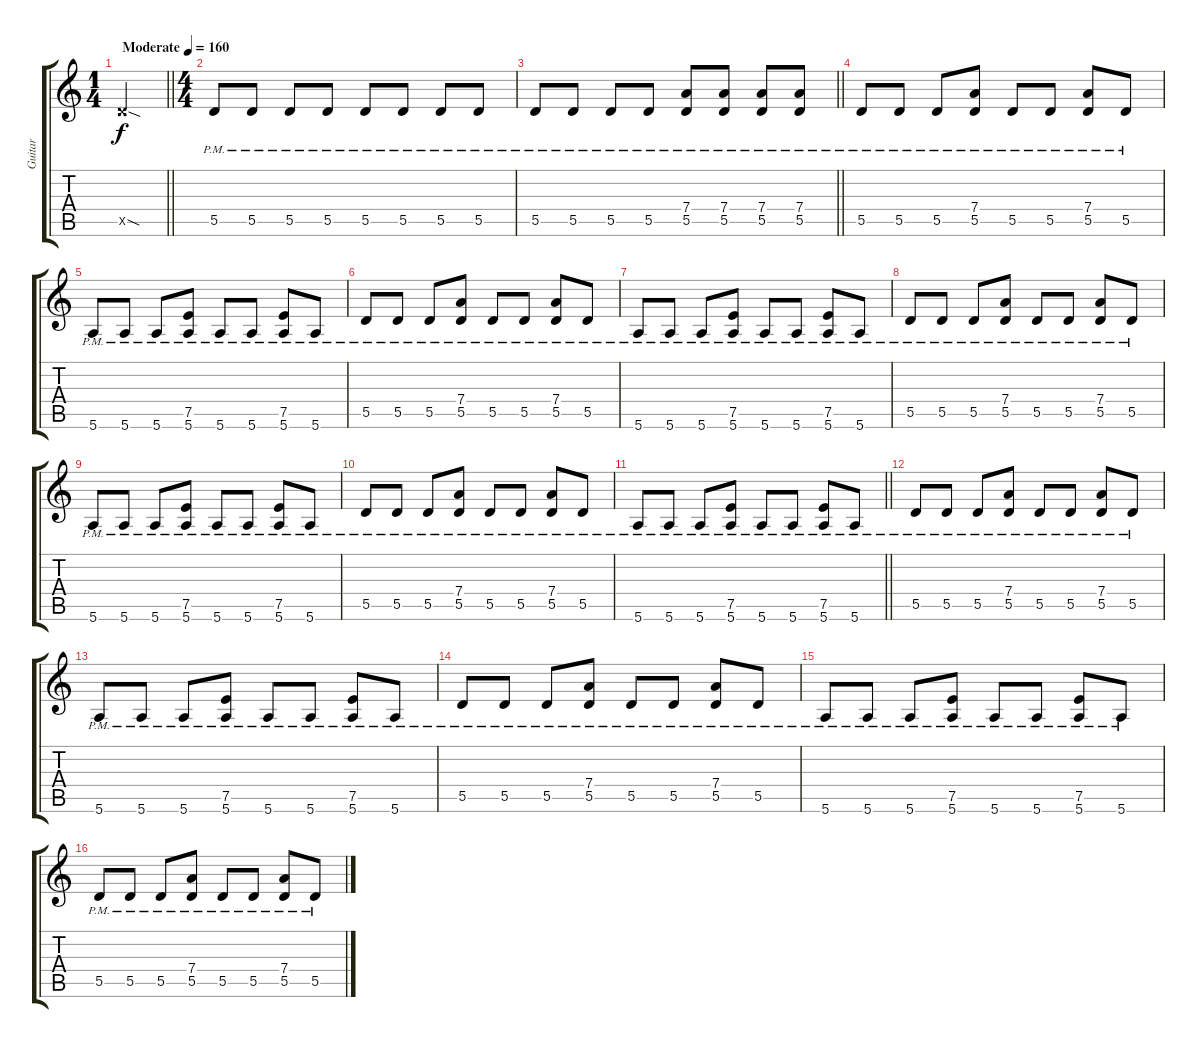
\track ("Guitar" "Guitar") {instrument electricguitarclean}
\staff {score tabs}
\tuning (E4 B3 G3 D3 A2 E2) {hide}
\ts (1 4)
\tempo (160 "Moderate")
\clef g2
\barLineRight lightlight
\ks c
5.5{sod x}.4{dy f instrument electricguitarclean} |
\ts (4 4)
5.5{pm}.8 5.5{pm}.8 5.5{pm}.8 5.5{pm}.8 5.5{pm}.8 5.5{pm}.8 5.5{pm}.8 5.5{pm}.8 |
\barLineRight lightlight
5.5{pm}.8 5.5{pm}.8 5.5{pm}.8 5.5{pm}.8 (7.4{pm} 5.5{pm}).8 (7.4{pm} 5.5{pm}).8 (7.4{pm} 5.5{pm}).8 (7.4{pm} 5.5{pm}).8 |
5.5{pm}.8 5.5{pm}.8 5.5{pm}.8 (7.4{pm} 5.5{pm}).8 5.5{pm}.8 5.5{pm}.8 (7.4{pm} 5.5{pm}).8 5.5{pm}.8 |
5.6{pm}.8 5.6{pm}.8 5.6{pm}.8 (7.5{pm} 5.6{pm}).8 5.6{pm}.8 5.6{pm}.8 (7.5{pm} 5.6{pm}).8 5.6{pm}.8 |
5.5{pm}.8 5.5{pm}.8 5.5{pm}.8 (7.4{pm} 5.5{pm}).8 5.5{pm}.8 5.5{pm}.8 (7.4{pm} 5.5{pm}).8 5.5{pm}.8 |
5.6{pm}.8 5.6{pm}.8 5.6{pm}.8 (7.5{pm} 5.6{pm}).8 5.6{pm}.8 5.6{pm}.8 (7.5{pm} 5.6{pm}).8 5.6{pm}.8 |
5.5{pm}.8 5.5{pm}.8 5.5{pm}.8 (7.4{pm} 5.5{pm}).8 5.5{pm}.8 5.5{pm}.8 (7.4{pm} 5.5{pm}).8 5.5{pm}.8 |
5.6{pm}.8 5.6{pm}.8 5.6{pm}.8 (7.5{pm} 5.6{pm}).8 5.6{pm}.8 5.6{pm}.8 (7.5{pm} 5.6{pm}).8 5.6{pm}.8 |
5.5{pm}.8 5.5{pm}.8 5.5{pm}.8 (7.4{pm} 5.5{pm}).8 5.5{pm}.8 5.5{pm}.8 (7.4{pm} 5.5{pm}).8 5.5{pm}.8 |
\barLineRight lightlight
5.6{pm}.8 5.6{pm}.8 5.6{pm}.8 (7.5{pm} 5.6{pm}).8 5.6{pm}.8 5.6{pm}.8 (7.5{pm} 5.6{pm}).8 5.6{pm}.8 |
5.5{pm}.8 5.5{pm}.8 5.5{pm}.8 (7.4{pm} 5.5{pm}).8 5.5{pm}.8 5.5{pm}.8 (7.4{pm} 5.5{pm}).8 5.5{pm}.8 |
5.6{pm}.8 5.6{pm}.8 5.6{pm}.8 (7.5{pm} 5.6{pm}).8 5.6{pm}.8 5.6{pm}.8 (7.5{pm} 5.6{pm}).8 5.6{pm}.8 |
5.5{pm}.8 5.5{pm}.8 5.5{pm}.8 (7.4{pm} 5.5{pm}).8 5.5{pm}.8 5.5{pm}.8 (7.4{pm} 5.5{pm}).8 5.5{pm}.8 |
5.6{pm}.8 5.6{pm}.8 5.6{pm}.8 (7.5{pm} 5.6{pm}).8 5.6{pm}.8 5.6{pm}.8 (7.5{pm} 5.6{pm}).8 5.6{pm}.8 |
5.5{pm}.8 5.5{pm}.8 5.5{pm}.8 (7.4{pm} 5.5{pm}).8 5.5{pm}.8 5.5{pm}.8 (7.4{pm} 5.5{pm}).8 5.5{pm}.8
